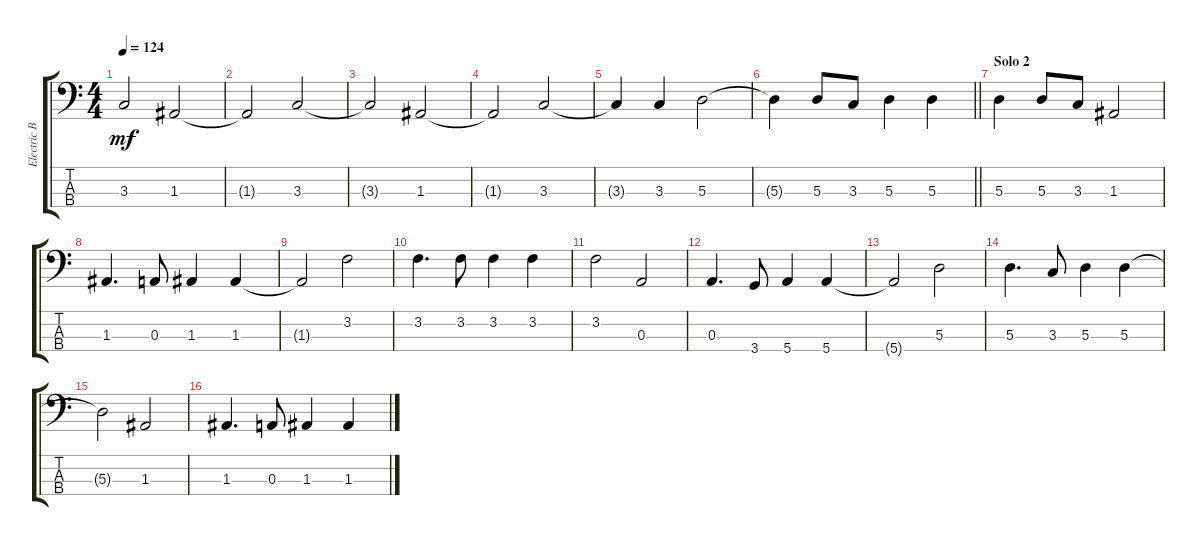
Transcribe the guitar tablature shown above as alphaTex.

\track ("Electric Bass" "Electric B") {instrument electricbasspick}
\staff {score tabs}
\tuning (G2 D2 A1 E1) {hide}
\ts (4 4)
\tempo 124
\clef f4
\ks c
3.3{t}.2{dy mf} 1.3.2 |
1.3{t}.2 3.3.2 |
3.3{t}.2 1.3.2 |
1.3{t}.2 3.3.2 |
3.3{t}.4 3.3.4 5.3.2 |
\barLineRight lightlight
5.3{t}.4 5.3.8 3.3.8 5.3.4 5.3.4 |
\section ("" "Solo 2")
5.3.4 5.3.8 3.3.8 1.3.2 |
1.3.4{d} 0.3.8 1.3.4 1.3.4 |
1.3{t}.2 3.2.2 |
3.2.4{d} 3.2.8 3.2.4 3.2.4 |
3.2.2 0.3.2 |
0.3.4{d} 3.4.8 5.4.4 5.4.4 |
5.4{t}.2 5.3.2 |
5.3.4{d} 3.3.8 5.3.4 5.3.4 |
5.3{t}.2 1.3.2 |
1.3.4{d} 0.3.8 1.3.4 1.3.4
